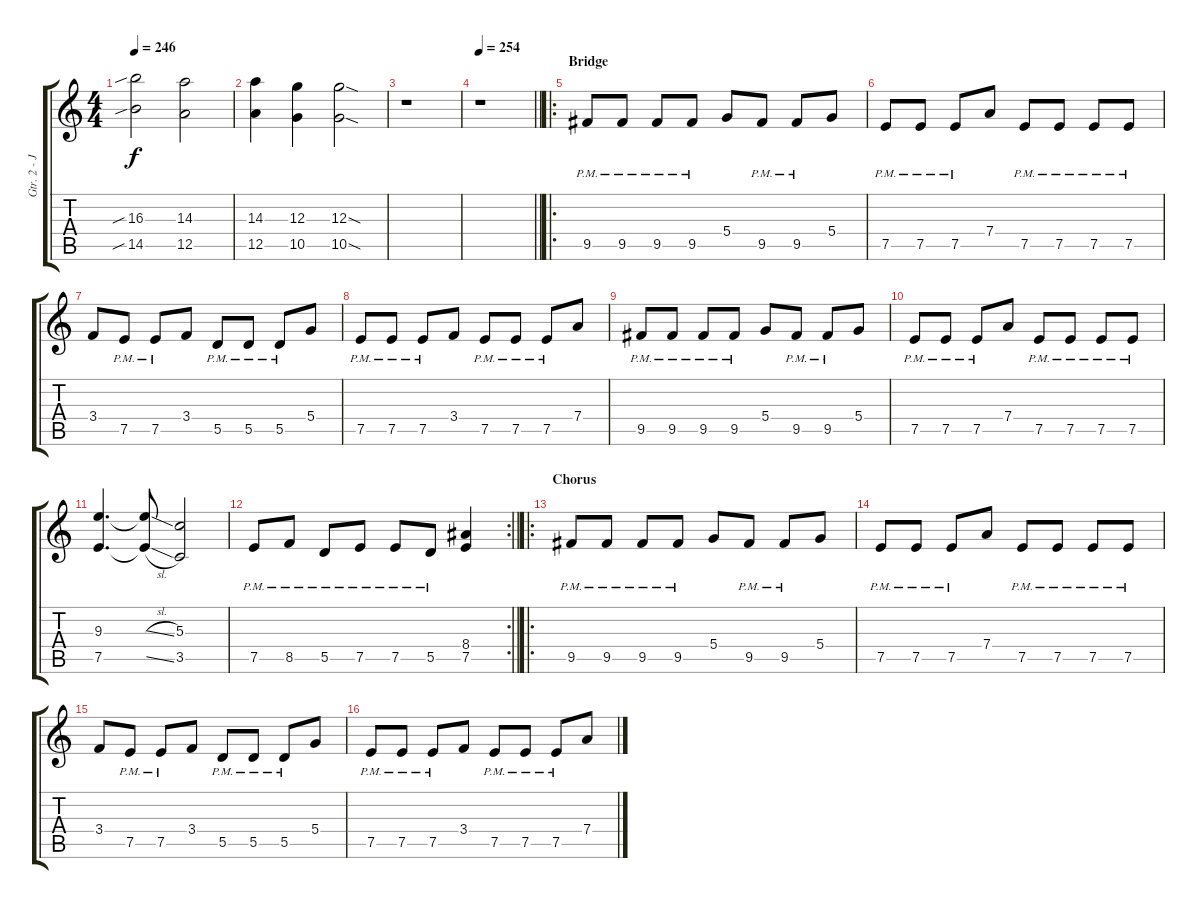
\track ("Gtr. 2 - Jason" "Gtr. 2 - J") {instrument distortionguitar}
\staff {score tabs}
\tuning (E4 B3 G3 D3 A2 E2) {hide}
\ts (4 4)
\tempo 246
\clef g2
\ks c
(16.3{sib} 14.5{sib}).2{dy f} (14.3 12.5).2 |
(14.3 12.5).4 (12.3 10.5).4 (12.3{sod} 10.5{sod}).2 |
r.1 |
\tempo 254
\barLineRight lightlight
r.1 |
\ro
\section ("" "Bridge")
9.5{pm}.8 9.5{pm}.8 9.5{pm}.8 9.5{pm}.8 5.4.8 9.5{pm}.8 9.5{pm}.8 5.4.8 |
7.5{pm}.8 7.5{pm}.8 7.5{pm}.8 7.4.8 7.5{pm}.8 7.5{pm}.8 7.5{pm}.8 7.5{pm}.8 |
3.4.8 7.5{pm}.8 7.5{pm}.8 3.4.8 5.5{pm}.8 5.5{pm}.8 5.5{pm}.8 5.4.8 |
7.5{pm}.8 7.5{pm}.8 7.5{pm}.8 3.4.8 7.5{pm}.8 7.5{pm}.8 7.5{pm}.8 7.4.8 |
9.5{pm}.8 9.5{pm}.8 9.5{pm}.8 9.5{pm}.8 5.4.8 9.5{pm}.8 9.5{pm}.8 5.4.8 |
7.5{pm}.8 7.5{pm}.8 7.5{pm}.8 7.4.8 7.5{pm}.8 7.5{pm}.8 7.5{pm}.8 7.5{pm}.8 |
(9.3 7.5).4{d} (9.3{sl t} 7.5{sl t}).8 (5.3 3.5).2 |
\rc 2
\barLineRight lightlight
7.5{pm}.8 8.5{pm}.8 5.5{pm}.8 7.5{pm}.8 7.5{pm}.8 5.5{pm}.8 (8.4 7.5).4 |
\ro
\section ("" "Chorus")
9.5{pm}.8 9.5{pm}.8 9.5{pm}.8 9.5{pm}.8 5.4.8 9.5{pm}.8 9.5{pm}.8 5.4.8 |
7.5{pm}.8 7.5{pm}.8 7.5{pm}.8 7.4.8 7.5{pm}.8 7.5{pm}.8 7.5{pm}.8 7.5{pm}.8 |
3.4.8 7.5{pm}.8 7.5{pm}.8 3.4.8 5.5{pm}.8 5.5{pm}.8 5.5{pm}.8 5.4.8 |
7.5{pm}.8 7.5{pm}.8 7.5{pm}.8 3.4.8 7.5{pm}.8 7.5{pm}.8 7.5{pm}.8 7.4.8
